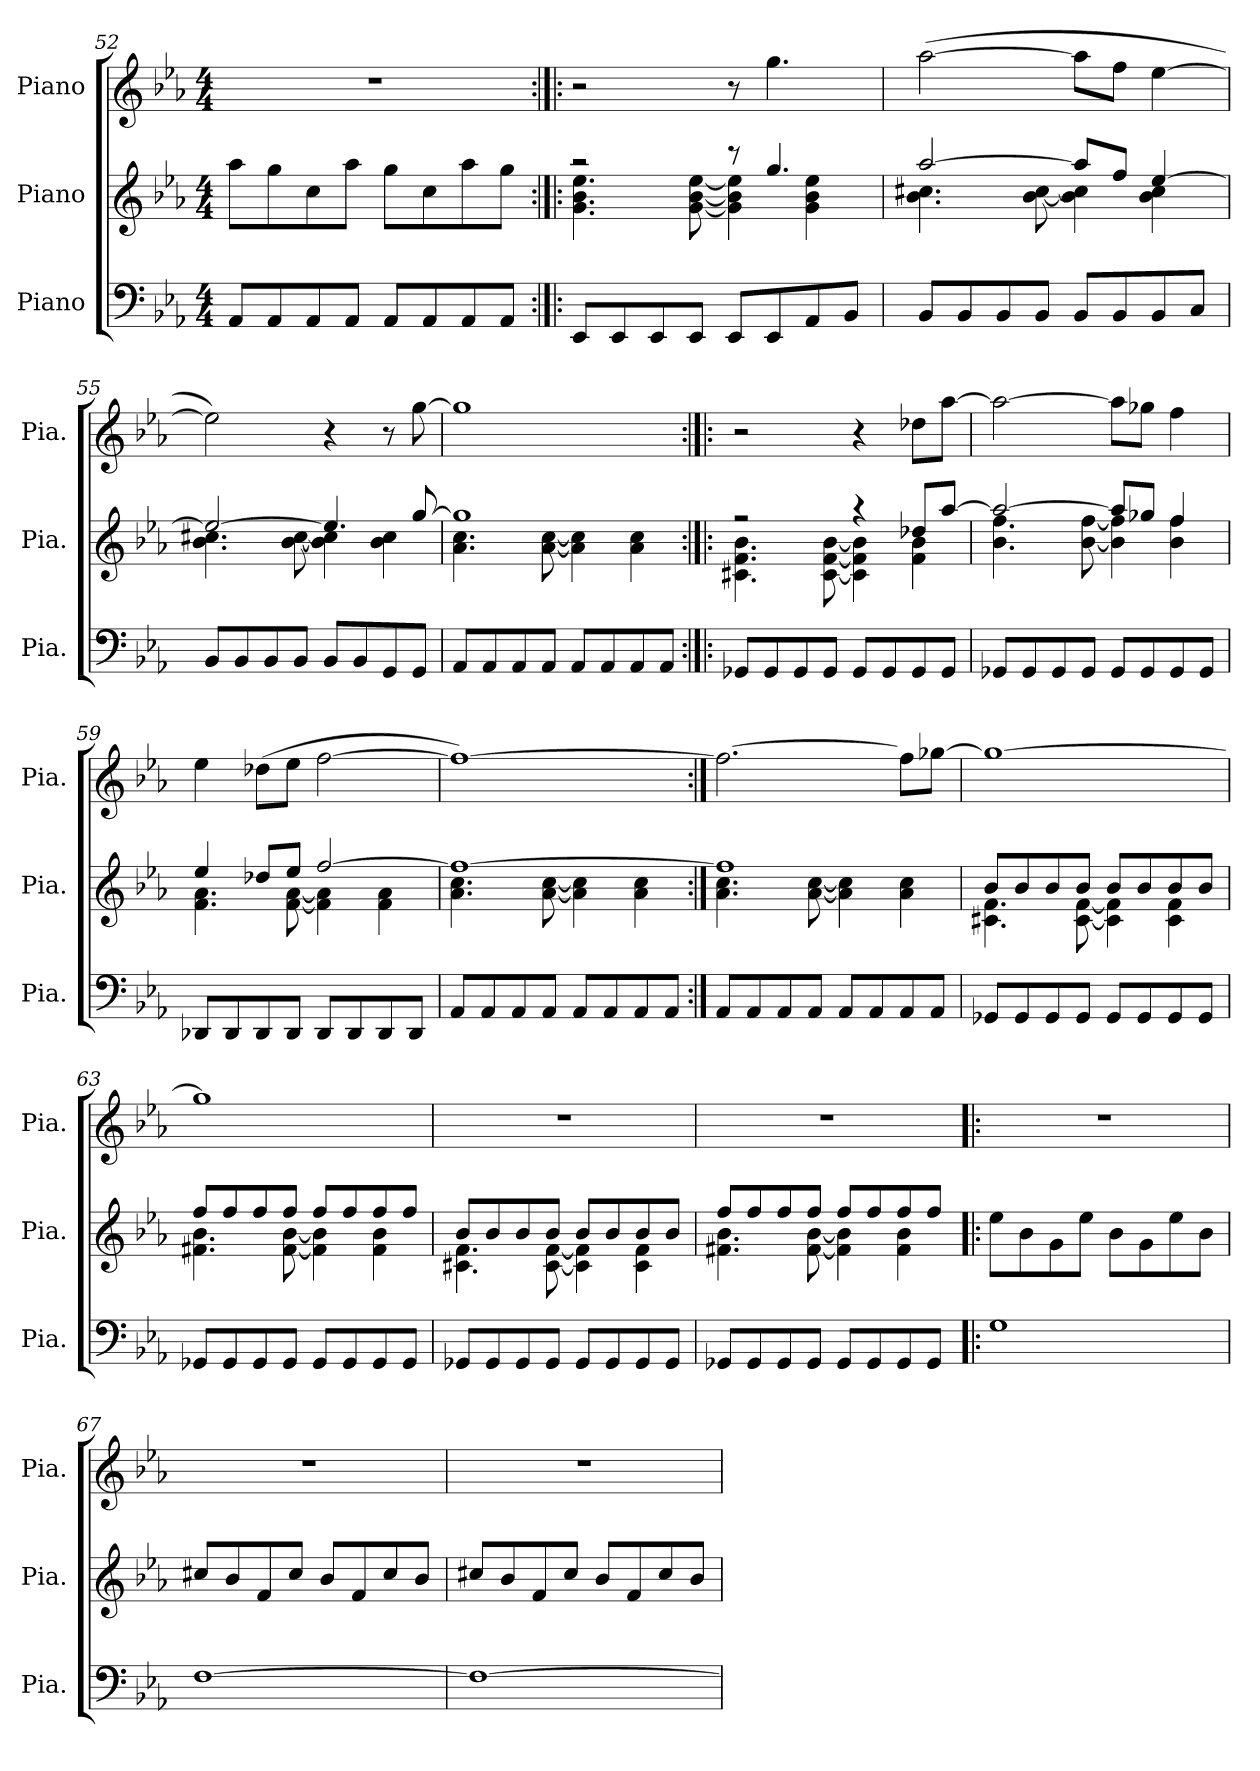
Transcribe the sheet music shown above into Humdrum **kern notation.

**kern	**kern	**kern
*part3	*part2	*part1
*staff3	*staff2	*staff1
*I"Piano	*I"Piano	*I"Piano
*I'Pia.	*I'Pia.	*I'Pia.
!!LO:LB:g=z
*clefF4	*clefG2	*clefG2
*k[b-e-a-]	*k[b-e-a-]	*k[b-e-a-]
*M4/4	*M4/4	*M4/4
=52	=52	=52
8AA-/L	8aa-\L	1r
8AA-/	8gg\	.
8AA-/	8cc\	.
8AA-/J	8aa-\J	.
8AA-/L	8gg\L	.
8AA-/	8cc\	.
8AA-/	8aa-\	.
8AA-/J	8gg\J	.
=53:|!|:	=53:|!|:	=53:|!|:
*	*^	*
8EE-/L	2r	4.g\ 4.b-\ 4.ee-\	2r
8EE-/	.	.	.
8EE-/	.	.	.
8EE-/J	.	[8g\ [8b-\ [8ee-\	.
8EE-/L	8r	4g\] 4b-\] 4ee-\]	8r
8EE-/	4.gg/	.	4.gg\
8AA-/	.	4g\ 4b-\ 4ee-\	.
8BB-/J	.	.	.
=54	=54	=54	=54
8BB-/L	[2aa-/	4.b-\ 4.cc#X\	(>[2aa-\
8BB-/	.	.	.
8BB-/	.	.	.
8BB-/J	.	[8b-\ [8cc#\	.
8BB-/L	8aa-/L]	4b-\] 4cc#\]	8aa-\L]
8BB-/	8ff/J	.	8ff\J
8BB-/	[4ee-/	4b-\ 4cc#\	[4ee-\
8C/J	.	.	.
=55	=55	=55	=55
8BB-/L	2ee-/_	4.b-\ 4.cc#X\	2ee-\])
8BB-/	.	.	.
8BB-/	.	.	.
8BB-/J	.	[8b-\ [8cc#\	.
8BB-/L	4.ee-/]	4b-\] 4cc#\]	4r
8BB-/	.	.	.
8GG/	.	4b-\ 4cc#\	8r
8GG/J	[8gg/	.	[8gg\
!!LO:LB:g=z
=56	=56	=56	=56
8AA-/L	1gg]	4.a-\ 4.cc\	1gg]
8AA-/	.	.	.
8AA-/	.	.	.
8AA-/J	.	[8a-\ [8cc\	.
8AA-/L	.	4a-\] 4cc\]	.
8AA-/	.	.	.
8AA-/	.	4a-\ 4cc\	.
8AA-/J	.	.	.
=57:|!|:	=57:|!|:	=57:|!|:	=57:|!|:
8GG-X/L	2r	4.c#X\ 4.f\ 4.b-\	2r
8GG-/	.	.	.
8GG-/	.	.	.
8GG-/J	.	[8c#\ [8f\ [8b-\	.
8GG-/L	4r	4c#\] 4f\] 4b-\]	4r
8GG-/	.	.	.
8GG-/	8dd-X/L	4f\ 4b-\	8dd-X\L
8GG-/J	[8aa-/J	.	[8aa-\J
=58	=58	=58	=58
8GG-X/L	2aa-/_	4.b-\ 4.ff\	2aa-\_
8GG-/	.	.	.
8GG-/	.	.	.
8GG-/J	.	[8b-\ [8ff\	.
8GG-/L	8aa-/L]	4b-\] 4ff\]	8aa-\L]
8GG-/	8gg-X/J	.	8gg-X\J
8GG-/	4ff/	4b-\ 4ff\	4ff\
8GG-/J	.	.	.
=59	=59	=59	=59
8DD-X/L	4ee-/	4.f\ 4.a-\	4ee-\
8DD-/	.	.	.
8DD-/	8dd-X/L	.	(>8dd-X\L
8DD-/J	8ee-/J	[8f\ [8a-\	8ee-\J
8DD-/L	[2ff/	4f\] 4a-\]	[2ff\
8DD-/	.	.	.
8DD-/	.	4f\ 4a-\	.
8DD-/J	.	.	.
!!LO:LB:g=z
=60	=60	=60	=60
8AA-/L	1ff_	4.a-\ 4.cc\	1ff_)
8AA-/	.	.	.
8AA-/	.	.	.
8AA-/J	.	[8a-\ [8cc\	.
8AA-/L	.	4a-\] 4cc\]	.
8AA-/	.	.	.
8AA-/	.	4a-\ 4cc\	.
8AA-/J	.	.	.
=61:|!	=61:|!	=61:|!	=61:|!
8AA-/L	1ff]	4.a-\ 4.cc\	2.ff\_
8AA-/	.	.	.
8AA-/	.	.	.
8AA-/J	.	[8a-\ [8cc\	.
8AA-/L	.	4a-\] 4cc\]	.
8AA-/	.	.	.
8AA-/	.	4a-\ 4cc\	8ff\L]
8AA-/J	.	.	[8gg-X\J
=62	=62	=62	=62
8GG-X/L	8b-/L	4.c#X\ 4.f\	1gg-_
8GG-/	8b-/	.	.
8GG-/	8b-/	.	.
8GG-/J	8b-/J	[8c#\ [8f\	.
8GG-/L	8b-/L	4c#\] 4f\]	.
8GG-/	8b-/	.	.
8GG-/	8b-/	4c#\ 4f\	.
8GG-/J	8b-/J	.	.
=63	=63	=63	=63
8GG-X/L	8ff/L	4.f#X\ 4.b-\	1gg-]
8GG-/	8ff/	.	.
8GG-/	8ff/	.	.
8GG-/J	8ff/J	[8f#\ [8b-\	.
8GG-/L	8ff/L	4f#\] 4b-\]	.
8GG-/	8ff/	.	.
8GG-/	8ff/	4f#\ 4b-\	.
8GG-/J	8ff/J	.	.
!!LO:PB:g=z
=64	=64	=64	=64
8GG-X/L	8b-/L	4.c#X\ 4.f\	1r
8GG-/	8b-/	.	.
8GG-/	8b-/	.	.
8GG-/J	8b-/J	[8c#\ [8f\	.
8GG-/L	8b-/L	4c#\] 4f\]	.
8GG-/	8b-/	.	.
8GG-/	8b-/	4c#\ 4f\	.
8GG-/J	8b-/J	.	.
=65	=65	=65	=65
8GG-X/L	8ff/L	4.f#X\ 4.b-\	1r
8GG-/	8ff/	.	.
8GG-/	8ff/	.	.
8GG-/J	8ff/J	[8f#\ [8b-\	.
8GG-/L	8ff/L	4f#\] 4b-\]	.
8GG-/	8ff/	.	.
8GG-/	8ff/	4f#\ 4b-\	.
8GG-/J	8ff/J	.	.
*	*v	*v	*
=66!|:	=66!|:	=66!|:
1G	8ee-\L	1r
.	8b-\	.
.	8g\	.
.	8ee-\J	.
.	8b-\L	.
.	8g\	.
.	8ee-\	.
.	8b-\J	.
=67	=67	=67
[1F	8cc#X/L	1r
.	8b-/	.
.	8f/	.
.	8cc#/J	.
.	8b-/L	.
.	8f/	.
.	8cc#/	.
.	8b-/J	.
!!LO:LB:g=z
=68	=68	=68
1F_	8cc#X/L	1r
.	8b-/	.
.	8f/	.
.	8cc#/J	.
.	8b-/L	.
.	8f/	.
.	8cc#/	.
.	8b-/J	.
=	=	=
*-	*-	*-
